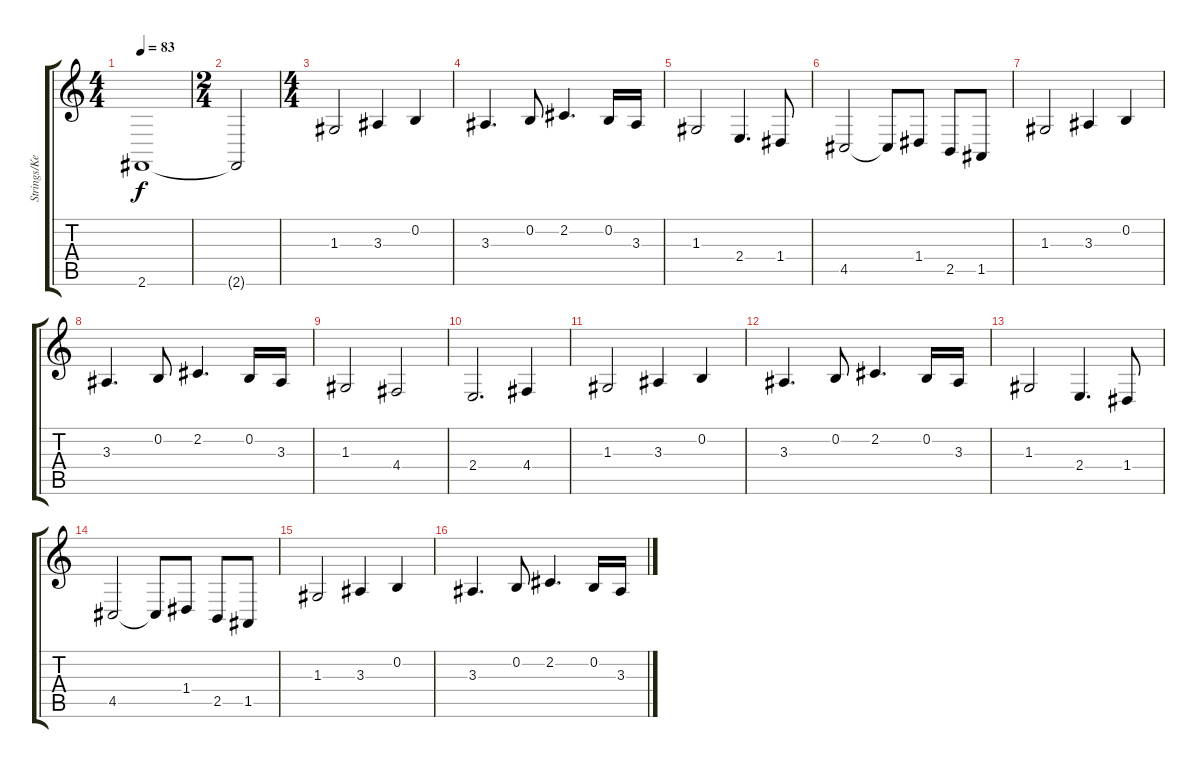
\track ("Strings/Keyboard" "Strings/Ke") {instrument stringensemble2}
\staff {score tabs}
\tuning (E4 B3 G3 D3 A2 E2) {hide}
\ts (4 4)
\tempo 83
\clef g2
\ks c
2.6{t}.1{dy f} |
\ts (2 4)
2.6{t}.2 |
\ts (4 4)
1.3.2{volume 11} 3.3.4 0.2.4 |
3.3.4{d} 0.2.8 2.2.4{d} 0.2.16 3.3.16 |
1.3.2 2.4.4{d} 1.4.8 |
4.5.2 4.5{t}.8 1.4.8 2.5.8 1.5.8 |
1.3.2 3.3.4 0.2.4 |
3.3.4{d} 0.2.8 2.2.4{d} 0.2.16 3.3.16 |
1.3.2 4.4.2 |
2.4.2{d} 4.4.4 |
1.3.2 3.3.4 0.2.4 |
3.3.4{d} 0.2.8 2.2.4{d} 0.2.16 3.3.16 |
1.3.2 2.4.4{d} 1.4.8 |
4.5.2 4.5{t}.8 1.4.8 2.5.8 1.5.8 |
1.3.2 3.3.4 0.2.4 |
3.3.4{d} 0.2.8 2.2.4{d} 0.2.16 3.3.16
